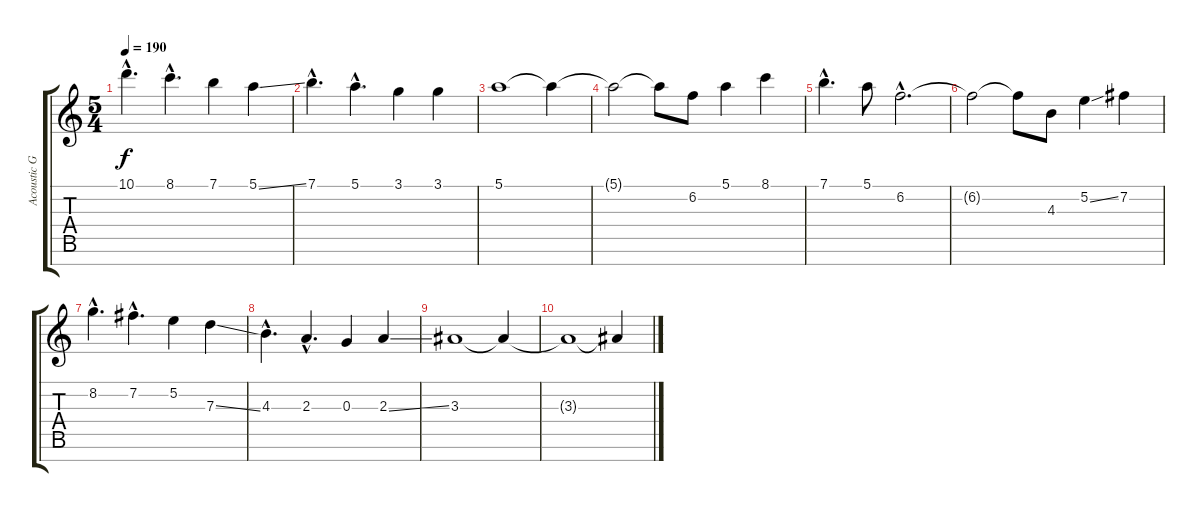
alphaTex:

\track ("Acoustic Guitar 2" "Acoustic G") {instrument acousticguitarnylon}
\staff {score tabs}
\tuning (E4 B3 G3 D3 A2 E2 B1) {hide}
\ts (5 4)
\tempo 190
\clef g2
\ks c
10.1{hac}.4{d dy f} 8.1{hac}.4{d} 7.1.4 5.1{ss}.4 |
7.1{hac}.4{d} 5.1{hac}.4{d} 3.1.4 3.1.4 |
5.1.1 5.1{t}.4 |
5.1{t}.2 5.1{t}.8 6.2.8 5.1.4 8.1.4 |
7.1{hac}.4{d} 5.1.8 6.2{hac}.2{d} |
6.2{t}.2 6.2{t}.8 4.3.8 5.2{ss}.4 7.2.4 |
8.2{hac}.4{d} 7.2{hac}.4{d} 5.2.4 7.3{ss}.4 |
4.3{hac}.4{d} 2.3{hac}.4{d} 0.3.4 2.3{ss}.4 |
3.3.1 3.3{t}.4 |
3.3{t}.1 3.3{t}.4
